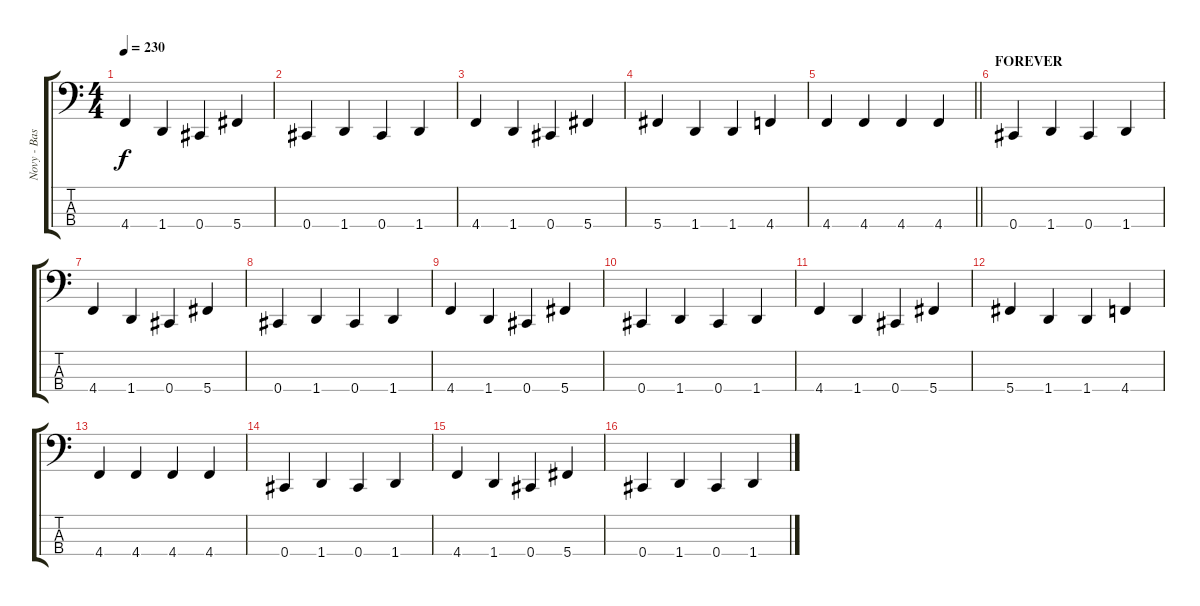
\track ("Novy - Bass" "Novy - Bas") {instrument electricbassfinger}
\staff {score tabs}
\tuning (E2 B1 Gb1 Db1) {hide}
\ts (4 4)
\tempo 230
\clef f4
\ks c
4.4.4{dy f} 1.4.4 0.4.4 5.4.4 |
0.4.4 1.4.4 0.4.4 1.4.4 |
4.4.4 1.4.4 0.4.4 5.4.4 |
5.4.4 1.4.4 1.4.4 4.4.4 |
\barLineRight lightlight
4.4.4 4.4.4 4.4.4 4.4.4 |
\section ("" "FOREVER")
0.4.4 1.4.4 0.4.4 1.4.4 |
4.4.4 1.4.4 0.4.4 5.4.4 |
0.4.4 1.4.4 0.4.4 1.4.4 |
4.4.4 1.4.4 0.4.4 5.4.4 |
0.4.4 1.4.4 0.4.4 1.4.4 |
4.4.4 1.4.4 0.4.4 5.4.4 |
5.4.4 1.4.4 1.4.4 4.4.4 |
4.4.4 4.4.4 4.4.4 4.4.4 |
0.4.4 1.4.4 0.4.4 1.4.4 |
4.4.4 1.4.4 0.4.4 5.4.4 |
0.4.4 1.4.4 0.4.4 1.4.4
